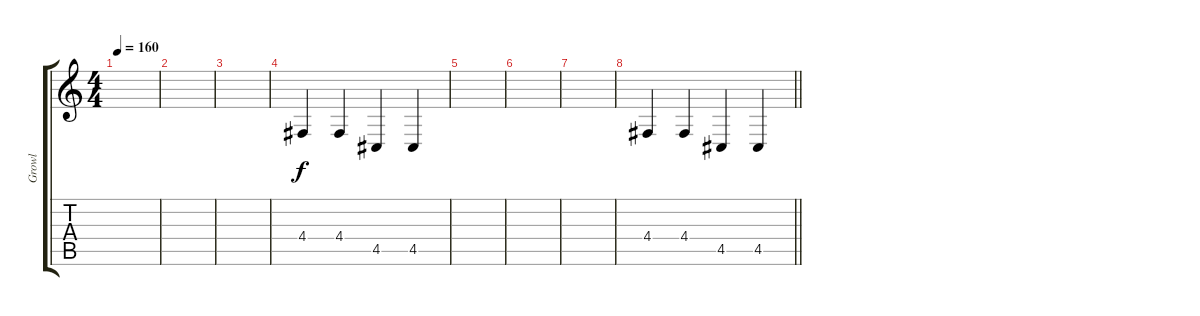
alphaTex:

\track ("Growl" "Growl") {instrument lead6voice}
\staff {score tabs}
\tuning (E4 B3 G3 D3 A2 E2) {hide}
\ts (4 4)
\tempo 160
\clef g2
\ks c
|
|
|
4.4.4 4.4.4 4.5.4 4.5.4 |
|
|
|
\barLineRight lightlight
4.4.4 4.4.4 4.5.4 4.5.4
